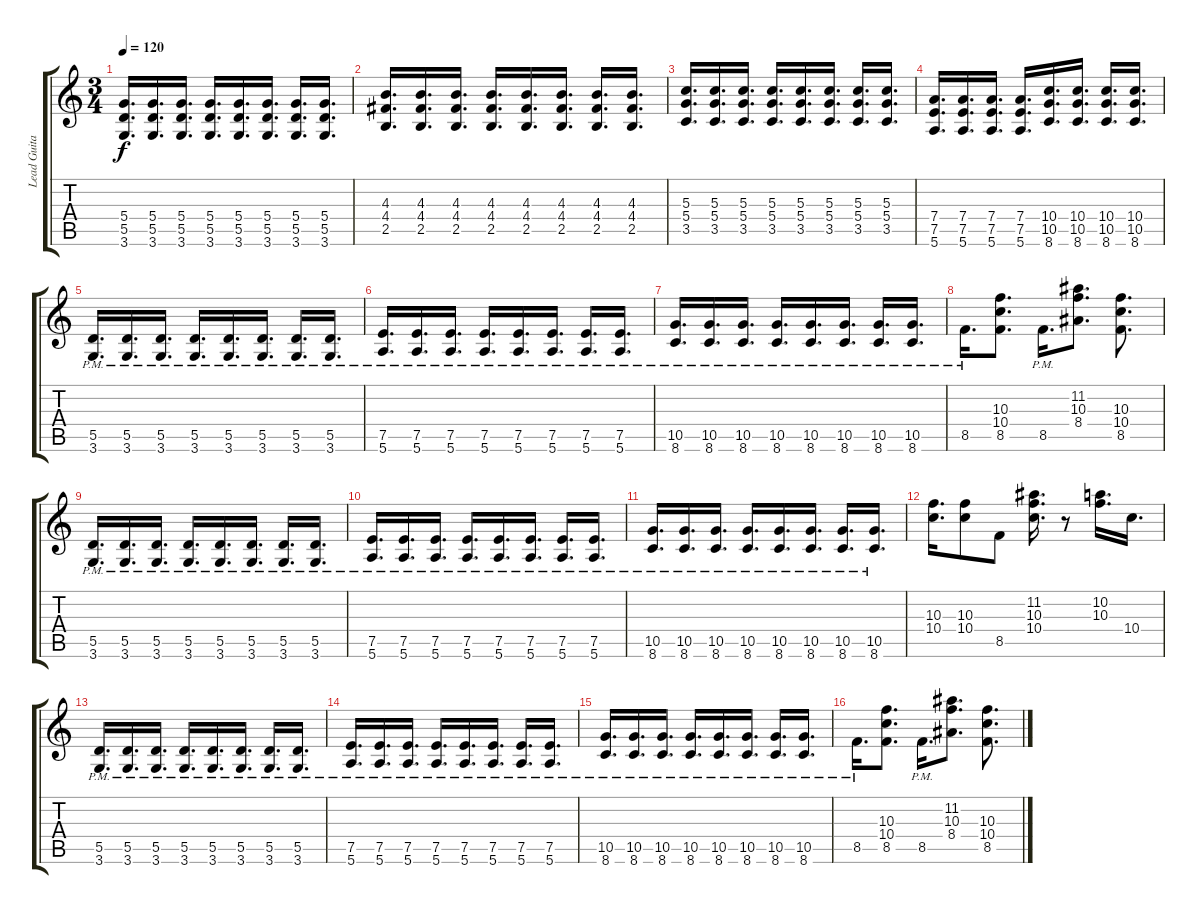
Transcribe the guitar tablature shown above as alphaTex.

\track ("Lead Guitar" "Lead Guita") {instrument distortionguitar}
\staff {score tabs}
\tuning (E4 B3 G3 D3 A2 E2) {hide}
\ts (3 4)
\tempo 120
\clef g2
\ks c
(5.4 5.5 3.6).16{d dy f} (5.4 5.5 3.6).16{d} (5.4 5.5 3.6).16{d} (5.4 5.5 3.6).16{d} (5.4 5.5 3.6).16{d} (5.4 5.5 3.6).16{d} (5.4 5.5 3.6).16{d} (5.4 5.5 3.6).16{d} |
(4.3 4.4 2.5).16{d} (4.3 4.4 2.5).16{d} (4.3 4.4 2.5).16{d} (4.3 4.4 2.5).16{d} (4.3 4.4 2.5).16{d} (4.3 4.4 2.5).16{d} (4.3 4.4 2.5).16{d} (4.3 4.4 2.5).16{d} |
(5.3 5.4 3.5).16{d} (5.3 5.4 3.5).16{d} (5.3 5.4 3.5).16{d} (5.3 5.4 3.5).16{d} (5.3 5.4 3.5).16{d} (5.3 5.4 3.5).16{d} (5.3 5.4 3.5).16{d} (5.3 5.4 3.5).16{d} |
(7.4 7.5 5.6).16{d} (7.4 7.5 5.6).16{d} (7.4 7.5 5.6).16{d} (7.4 7.5 5.6).16{d} (10.4 10.5 8.6).16{d} (10.4 10.5 8.6).16{d} (10.4 10.5 8.6).16{d} (10.4 10.5 8.6).16{d} |
(5.5{pm} 3.6{pm}).16{d} (5.5{pm} 3.6{pm}).16{d} (5.5{pm} 3.6{pm}).16{d} (5.5{pm} 3.6{pm}).16{d} (5.5{pm} 3.6{pm}).16{d} (5.5{pm} 3.6{pm}).16{d} (5.5{pm} 3.6{pm}).16{d} (5.5{pm} 3.6{pm}).16{d} |
(7.5{pm} 5.6{pm}).16{d} (7.5{pm} 5.6{pm}).16{d} (7.5{pm} 5.6{pm}).16{d} (7.5{pm} 5.6{pm}).16{d} (7.5{pm} 5.6{pm}).16{d} (7.5{pm} 5.6{pm}).16{d} (7.5{pm} 5.6{pm}).16{d} (7.5{pm} 5.6{pm}).16{d} |
(10.5{pm} 8.6{pm}).16{d} (10.5{pm} 8.6{pm}).16{d} (10.5{pm} 8.6{pm}).16{d} (10.5{pm} 8.6{pm}).16{d} (10.5{pm} 8.6{pm}).16{d} (10.5{pm} 8.6{pm}).16{d} (10.5{pm} 8.6{pm}).16{d} (10.5{pm} 8.6{pm}).16{d} |
8.5{pm}.16{d} (10.3 10.4 8.5).8{d} 8.5{pm}.16{d} (11.2 10.3 8.4).8{d} (10.3 10.4 8.5).8{d} |
(5.5{pm} 3.6{pm}).16{d} (5.5{pm} 3.6{pm}).16{d} (5.5{pm} 3.6{pm}).16{d} (5.5{pm} 3.6{pm}).16{d} (5.5{pm} 3.6{pm}).16{d} (5.5{pm} 3.6{pm}).16{d} (5.5{pm} 3.6{pm}).16{d} (5.5{pm} 3.6{pm}).16{d} |
(7.5{pm} 5.6{pm}).16{d} (7.5{pm} 5.6{pm}).16{d} (7.5{pm} 5.6{pm}).16{d} (7.5{pm} 5.6{pm}).16{d} (7.5{pm} 5.6{pm}).16{d} (7.5{pm} 5.6{pm}).16{d} (7.5{pm} 5.6{pm}).16{d} (7.5{pm} 5.6{pm}).16{d} |
(10.5{pm} 8.6{pm}).16{d} (10.5{pm} 8.6{pm}).16{d} (10.5{pm} 8.6{pm}).16{d} (10.5{pm} 8.6{pm}).16{d} (10.5{pm} 8.6{pm}).16{d} (10.5{pm} 8.6{pm}).16{d} (10.5{pm} 8.6{pm}).16{d} (10.5{pm} 8.6{pm}).16{d} |
(10.3 10.4).16{d} (10.3 10.4).8 8.5.8 (11.2 10.3 10.4).16{d} r.8 (10.2 10.3).16{d} 10.4.16{d} |
(5.5{pm} 3.6{pm}).16{d} (5.5{pm} 3.6{pm}).16{d} (5.5{pm} 3.6{pm}).16{d} (5.5{pm} 3.6{pm}).16{d} (5.5{pm} 3.6{pm}).16{d} (5.5{pm} 3.6{pm}).16{d} (5.5{pm} 3.6{pm}).16{d} (5.5{pm} 3.6{pm}).16{d} |
(7.5{pm} 5.6{pm}).16{d} (7.5{pm} 5.6{pm}).16{d} (7.5{pm} 5.6{pm}).16{d} (7.5{pm} 5.6{pm}).16{d} (7.5{pm} 5.6{pm}).16{d} (7.5{pm} 5.6{pm}).16{d} (7.5{pm} 5.6{pm}).16{d} (7.5{pm} 5.6{pm}).16{d} |
(10.5{pm} 8.6{pm}).16{d} (10.5{pm} 8.6{pm}).16{d} (10.5{pm} 8.6{pm}).16{d} (10.5{pm} 8.6{pm}).16{d} (10.5{pm} 8.6{pm}).16{d} (10.5{pm} 8.6{pm}).16{d} (10.5{pm} 8.6{pm}).16{d} (10.5{pm} 8.6{pm}).16{d} |
8.5{pm}.16{d} (10.3 10.4 8.5).8{d} 8.5{pm}.16{d} (11.2 10.3 8.4).8{d} (10.3 10.4 8.5).8{d}
